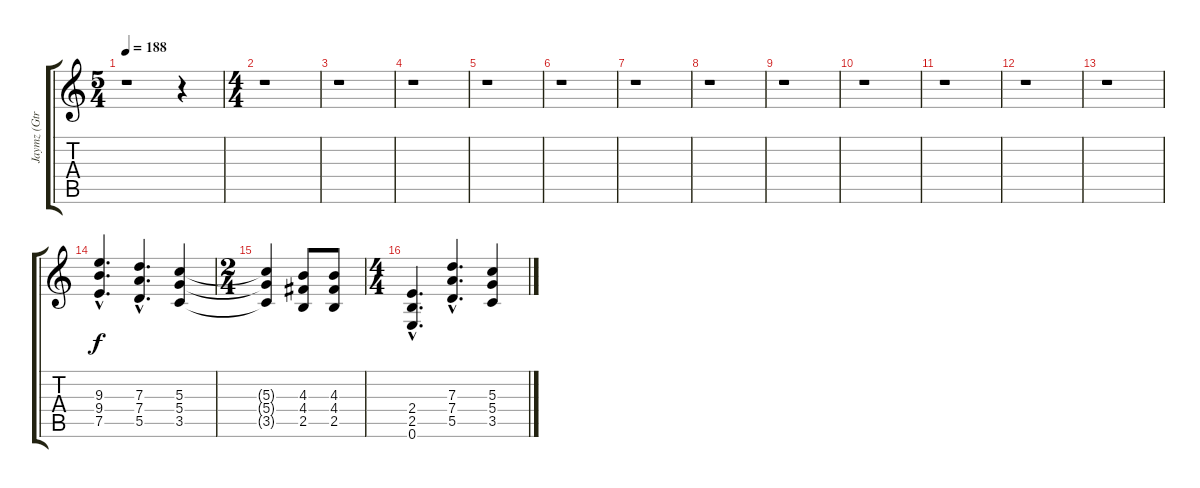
\track ("Jaymz (Gtr 2)" "Jaymz (Gtr") {instrument distortionguitar}
\staff {score tabs}
\tuning (E4 B3 G3 D3 A2 E2) {hide}
\ts (5 4)
\tempo 188
\clef g2
\ks c
r.1{dy f} r.4 |
\ts (4 4)
r.1 |
r.1 |
r.1 |
r.1 |
r.1 |
r.1 |
r.1 |
r.1 |
r.1 |
r.1 |
r.1 |
r.1 |
(9.3{hac} 9.4{hac} 7.5{hac}).4{d} (7.3{hac} 7.4{hac} 5.5{hac}).4{d} (5.3 5.4 3.5).4 |
\ts (2 4)
(5.3{t} 5.4{t} 3.5{t}).4 (4.3 4.4 2.5).8 (4.3 4.4 2.5).8 |
\ts (4 4)
(2.4{hac} 2.5{hac} 0.6{hac}).4{d} (7.3{hac} 7.4{hac} 5.5{hac}).4{d} (5.3 5.4 3.5).4
